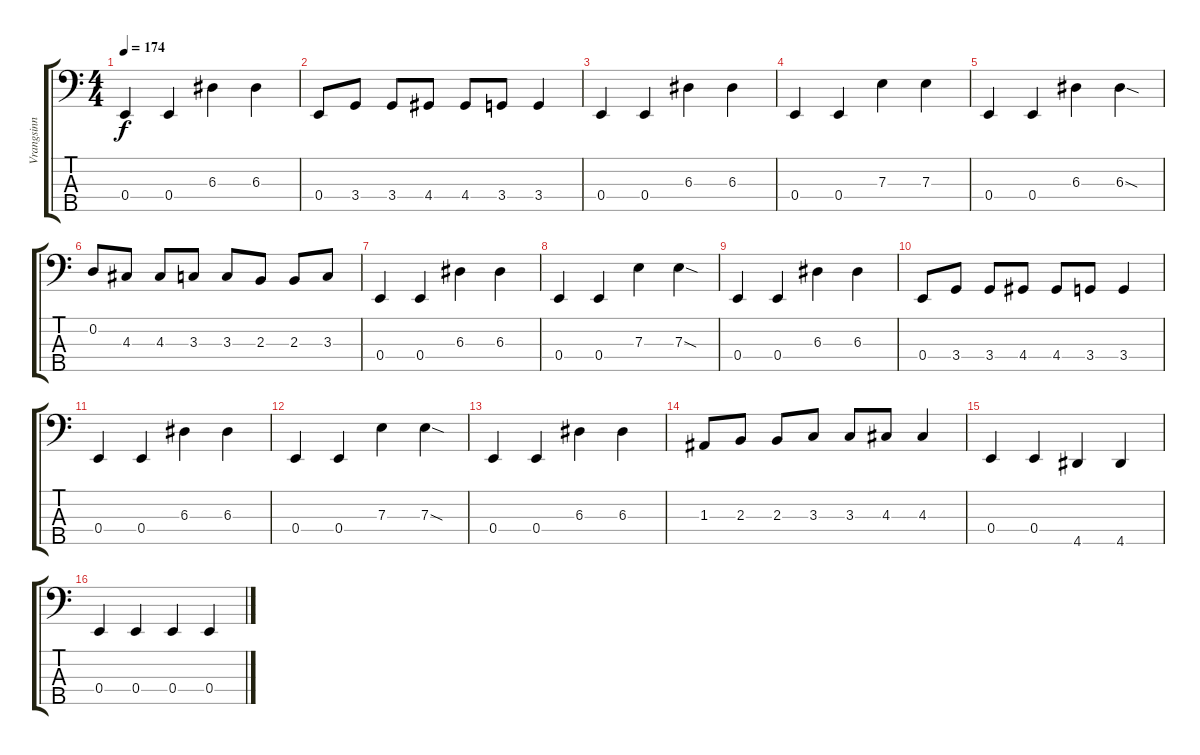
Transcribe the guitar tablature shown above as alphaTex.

\track ("Vrangsinn - Bass" "Vrangsinn ") {instrument electricbassfinger}
\staff {score tabs}
\tuning (G2 D2 A1 E1 B0) {hide}
\ts (4 4)
\tempo 174
\clef f4
\ks c
0.4.4{dy f} 0.4.4 6.3.4 6.3.4 |
0.4.8 3.4.8 3.4.8 4.4.8 4.4.8 3.4.8 3.4.4 |
0.4.4 0.4.4 6.3.4 6.3.4 |
0.4.4 0.4.4 7.3.4 7.3.4 |
0.4.4 0.4.4 6.3.4 6.3{sod}.4 |
0.2.8 4.3.8 4.3.8 3.3.8 3.3.8 2.3.8 2.3.8 3.3.8 |
0.4.4 0.4.4 6.3.4 6.3.4 |
0.4.4 0.4.4 7.3.4 7.3{sod}.4 |
0.4.4 0.4.4 6.3.4 6.3.4 |
0.4.8 3.4.8 3.4.8 4.4.8 4.4.8 3.4.8 3.4.4 |
0.4.4 0.4.4 6.3.4 6.3.4 |
0.4.4 0.4.4 7.3.4 7.3{sod}.4 |
0.4.4 0.4.4 6.3.4 6.3.4 |
1.3.8 2.3.8 2.3.8 3.3.8 3.3.8 4.3.8 4.3.4 |
0.4.4 0.4.4 4.5.4 4.5.4 |
0.4.4 0.4.4 0.4.4 0.4.4
